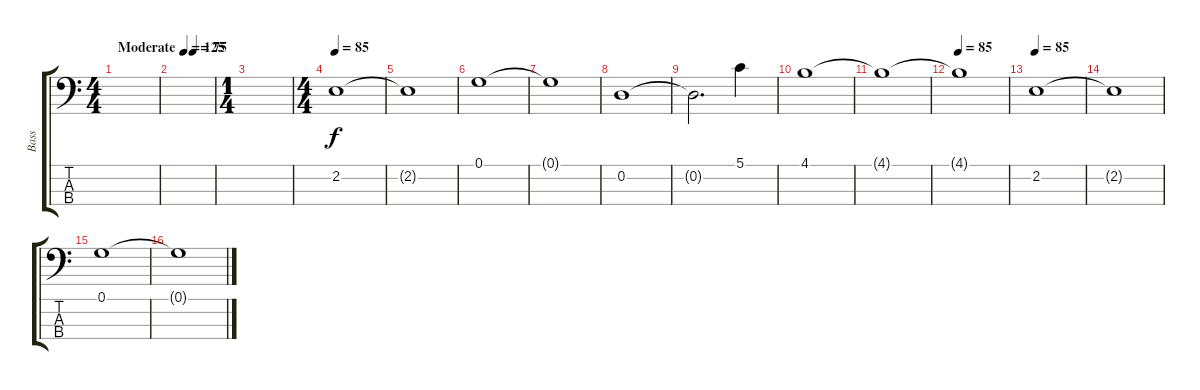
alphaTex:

\track ("Bass" "Bass") {instrument electricbassfinger}
\staff {score tabs}
\tuning (G2 D2 A1 E1) {hide}
\ts (4 4)
\tempo (125 "Moderate")
\tempo 85
\tempo (125 "Moderate")
\clef f4
\ks c
|
\tempo (75 0.5)
|
\ts (1 4)
|
\ts (4 4)
\tempo 85
2.2.1 |
2.2{t}.1 |
0.1.1 |
0.1{t}.1 |
0.2.1 |
0.2{t}.2{d} 5.1.4 |
4.1.1 |
4.1{t}.1 |
\tempo 85
4.1{t}.1 |
\tempo 85
2.2.1 |
2.2{t}.1 |
0.1.1 |
0.1{t}.1
